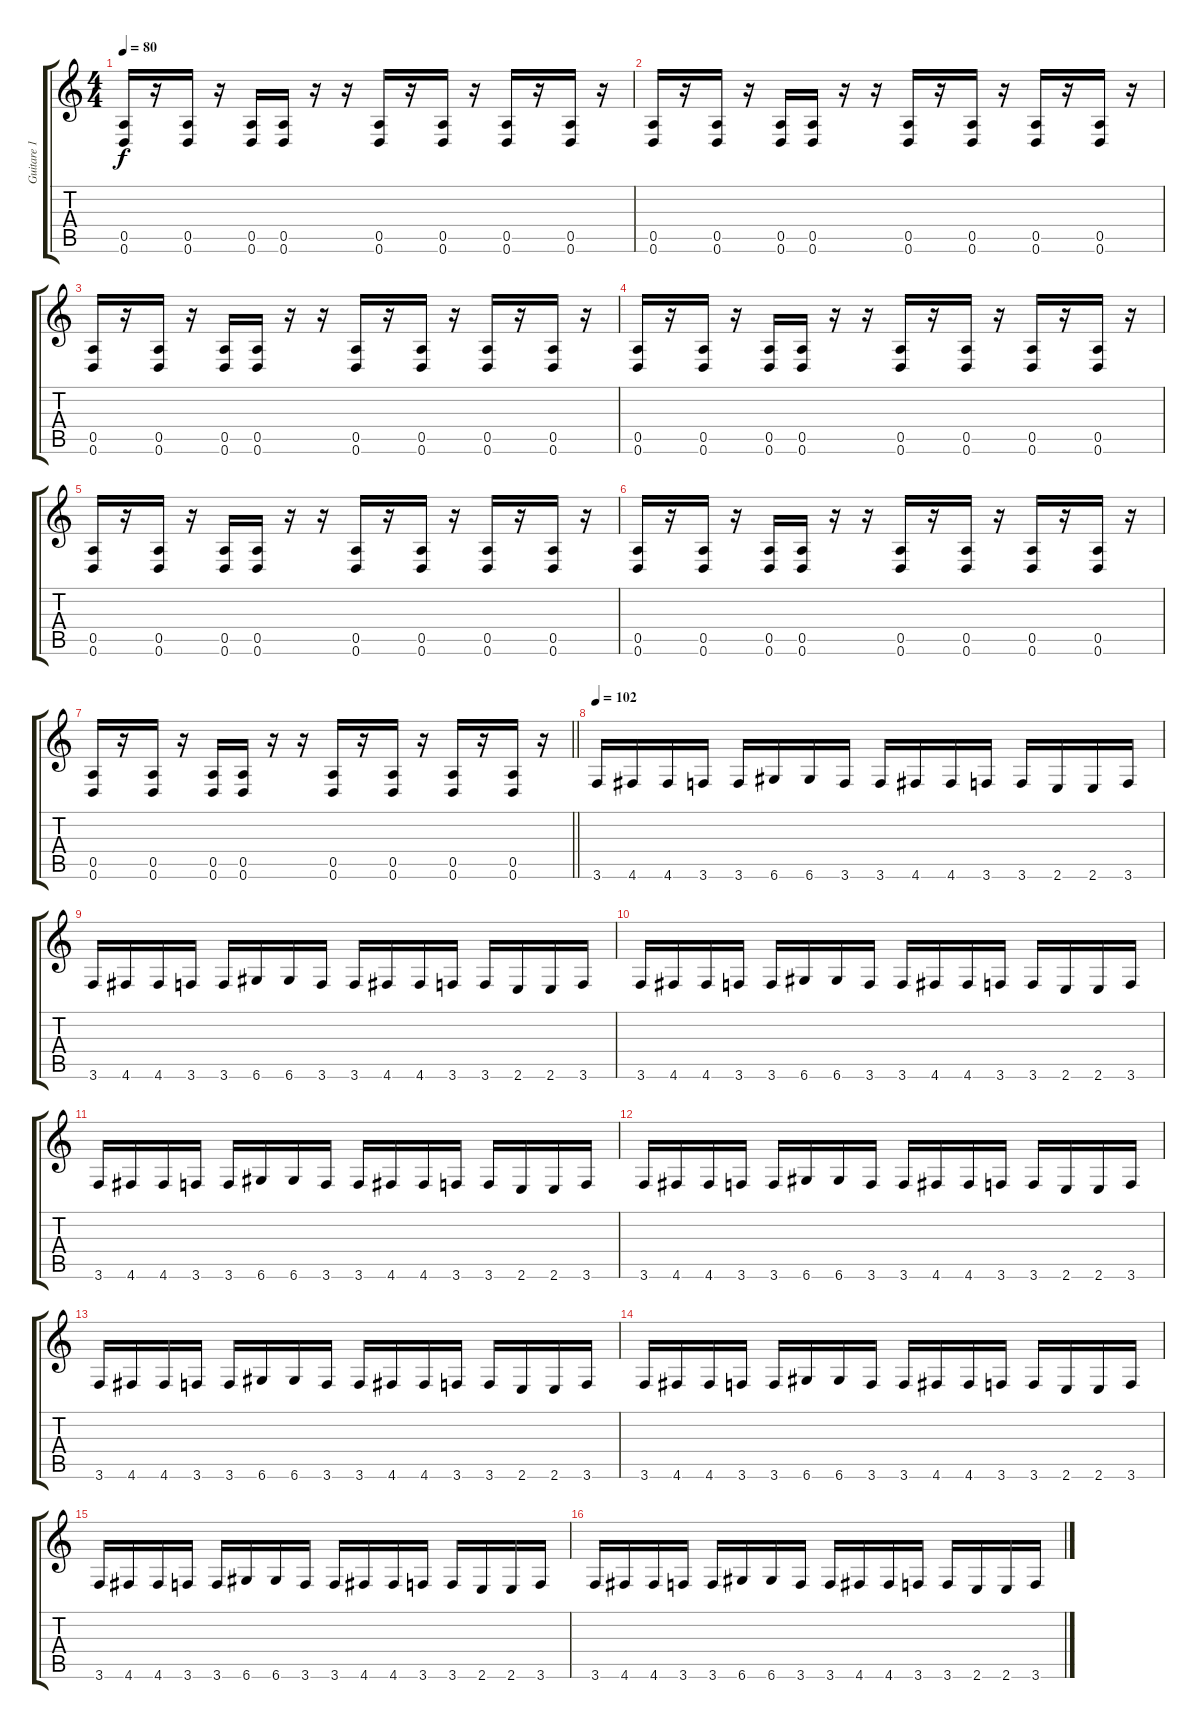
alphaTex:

\track ("Guitare 1" "Guitare 1") {instrument distortionguitar}
\staff {score tabs}
\tuning (E4 B3 G3 D3 A2 D2) {hide}
\ts (4 4)
\tempo 80
\clef g2
\ks c
(0.5 0.6).16{dy f} r.16 (0.5 0.6).16 r.16 (0.5 0.6).16 (0.5 0.6).16 r.16 r.16 (0.5 0.6).16 r.16 (0.5 0.6).16 r.16 (0.5 0.6).16 r.16 (0.5 0.6).16 r.16 |
(0.5 0.6).16 r.16 (0.5 0.6).16 r.16 (0.5 0.6).16 (0.5 0.6).16 r.16 r.16 (0.5 0.6).16 r.16 (0.5 0.6).16 r.16 (0.5 0.6).16 r.16 (0.5 0.6).16 r.16 |
(0.5 0.6).16 r.16 (0.5 0.6).16 r.16 (0.5 0.6).16 (0.5 0.6).16 r.16 r.16 (0.5 0.6).16 r.16 (0.5 0.6).16 r.16 (0.5 0.6).16 r.16 (0.5 0.6).16 r.16 |
(0.5 0.6).16 r.16 (0.5 0.6).16 r.16 (0.5 0.6).16 (0.5 0.6).16 r.16 r.16 (0.5 0.6).16 r.16 (0.5 0.6).16 r.16 (0.5 0.6).16 r.16 (0.5 0.6).16 r.16 |
(0.5 0.6).16 r.16 (0.5 0.6).16 r.16 (0.5 0.6).16 (0.5 0.6).16 r.16 r.16 (0.5 0.6).16 r.16 (0.5 0.6).16 r.16 (0.5 0.6).16 r.16 (0.5 0.6).16 r.16 |
(0.5 0.6).16 r.16 (0.5 0.6).16 r.16 (0.5 0.6).16 (0.5 0.6).16 r.16 r.16 (0.5 0.6).16 r.16 (0.5 0.6).16 r.16 (0.5 0.6).16 r.16 (0.5 0.6).16 r.16 |
\barLineRight lightlight
(0.5 0.6).16 r.16 (0.5 0.6).16 r.16 (0.5 0.6).16 (0.5 0.6).16 r.16 r.16 (0.5 0.6).16 r.16 (0.5 0.6).16 r.16 (0.5 0.6).16 r.16 (0.5 0.6).16 r.16 |
\tempo 102
3.6.16 4.6.16 4.6.16 3.6.16 3.6.16 6.6.16 6.6.16 3.6.16 3.6.16 4.6.16 4.6.16 3.6.16 3.6.16 2.6.16 2.6.16 3.6.16 |
3.6.16 4.6.16 4.6.16 3.6.16 3.6.16 6.6.16 6.6.16 3.6.16 3.6.16 4.6.16 4.6.16 3.6.16 3.6.16 2.6.16 2.6.16 3.6.16 |
3.6.16 4.6.16 4.6.16 3.6.16 3.6.16 6.6.16 6.6.16 3.6.16 3.6.16 4.6.16 4.6.16 3.6.16 3.6.16 2.6.16 2.6.16 3.6.16 |
3.6.16 4.6.16 4.6.16 3.6.16 3.6.16 6.6.16 6.6.16 3.6.16 3.6.16 4.6.16 4.6.16 3.6.16 3.6.16 2.6.16 2.6.16 3.6.16 |
3.6.16 4.6.16 4.6.16 3.6.16 3.6.16 6.6.16 6.6.16 3.6.16 3.6.16 4.6.16 4.6.16 3.6.16 3.6.16 2.6.16 2.6.16 3.6.16 |
3.6.16 4.6.16 4.6.16 3.6.16 3.6.16 6.6.16 6.6.16 3.6.16 3.6.16 4.6.16 4.6.16 3.6.16 3.6.16 2.6.16 2.6.16 3.6.16 |
3.6.16 4.6.16 4.6.16 3.6.16 3.6.16 6.6.16 6.6.16 3.6.16 3.6.16 4.6.16 4.6.16 3.6.16 3.6.16 2.6.16 2.6.16 3.6.16 |
3.6.16 4.6.16 4.6.16 3.6.16 3.6.16 6.6.16 6.6.16 3.6.16 3.6.16 4.6.16 4.6.16 3.6.16 3.6.16 2.6.16 2.6.16 3.6.16 |
3.6.16 4.6.16 4.6.16 3.6.16 3.6.16 6.6.16 6.6.16 3.6.16 3.6.16 4.6.16 4.6.16 3.6.16 3.6.16 2.6.16 2.6.16 3.6.16
